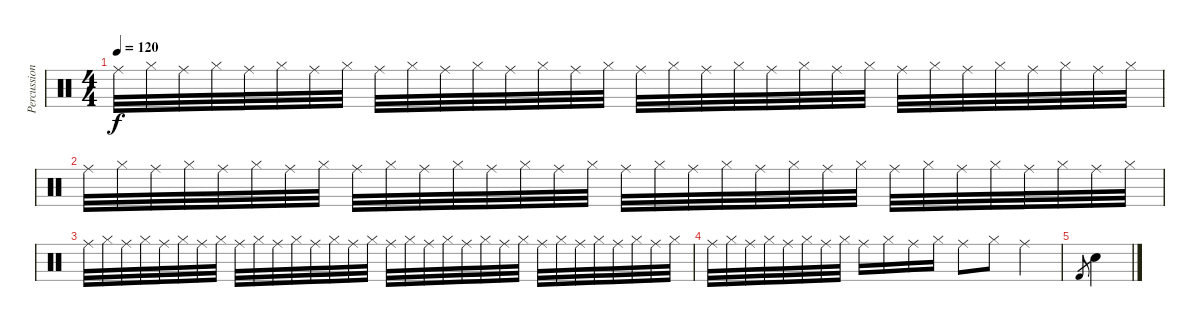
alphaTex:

\track ("Percussion" "Percussion") {instrument percussion}
\staff {score}
\articulation defaults
\ts (4 4)
\tempo 120
\clef neutral
\ks c "Ride (middle)".32{dy f volume 6} "Hi-Hat (closed)".32 "Ride (middle)".32 "Hi-Hat (closed)".32 "Ride (middle)".32 "Hi-Hat (closed)".32 "Ride (middle)".32 "Hi-Hat (closed)".32 "Ride (middle)".32 "Hi-Hat (closed)".32 "Ride (middle)".32 "Hi-Hat (closed)".32 "Ride (middle)".32 "Hi-Hat (closed)".32 "Ride (middle)".32 "Hi-Hat (closed)".32 "Ride (middle)".32 "Hi-Hat (closed)".32 "Ride (middle)".32 "Hi-Hat (closed)".32 "Ride (middle)".32 "Hi-Hat (closed)".32 "Ride (middle)".32 "Hi-Hat (closed)".32 "Ride (middle)".32 "Hi-Hat (closed)".32 "Ride (middle)".32 "Hi-Hat (closed)".32 "Ride (middle)".32 "Hi-Hat (closed)".32 "Ride (middle)".32 "Hi-Hat (closed)".32
|
"Ride (middle)".32 "Hi-Hat (closed)".32 "Ride (middle)".32 "Hi-Hat (closed)".32 "Ride (middle)".32 "Hi-Hat (closed)".32 "Ride (middle)".32 "Hi-Hat (closed)".32 "Ride (middle)".32 "Hi-Hat (closed)".32 "Ride (middle)".32 "Hi-Hat (closed)".32 "Ride (middle)".32 "Hi-Hat (closed)".32 "Ride (middle)".32 "Hi-Hat (closed)".32 "Ride (middle)".32 "Hi-Hat (closed)".32 "Ride (middle)".32 "Hi-Hat (closed)".32 "Ride (middle)".32 "Hi-Hat (closed)".32 "Ride (middle)".32 "Hi-Hat (closed)".32 "Ride (middle)".32 "Hi-Hat (closed)".32 "Ride (middle)".32 "Hi-Hat (closed)".32 "Ride (middle)".32 "Hi-Hat (closed)".32 "Ride (middle)".32 "Hi-Hat (closed)".32 |
"Ride (middle)".32{volume 13} "Hi-Hat (closed)".32 "Ride (middle)".32 "Hi-Hat (closed)".32 "Ride (middle)".32 "Hi-Hat (closed)".32 "Ride (middle)".32 "Hi-Hat (closed)".32 "Ride (middle)".32 "Hi-Hat (closed)".32 "Ride (middle)".32 "Hi-Hat (closed)".32 "Ride (middle)".32 "Hi-Hat (closed)".32 "Ride (middle)".32 "Hi-Hat (closed)".32 "Ride (middle)".32 "Hi-Hat (closed)".32 "Ride (middle)".32 "Hi-Hat (closed)".32 "Ride (middle)".32 "Hi-Hat (closed)".32 "Ride (middle)".32 "Hi-Hat (closed)".32 "Ride (middle)".32 "Hi-Hat (closed)".32 "Ride (middle)".32 "Hi-Hat (closed)".32 "Ride (middle)".32 "Hi-Hat (closed)".32 "Ride (middle)".32 "Hi-Hat (closed)".32 |
"Ride (middle)".32 "Hi-Hat (closed)".32 "Ride (middle)".32 "Hi-Hat (closed)".32 "Ride (middle)".32 "Hi-Hat (closed)".32 "Ride (middle)".32 "Hi-Hat (closed)".32 "Ride (middle)".16 "Hi-Hat (closed)".16 "Ride (middle)".16 "Hi-Hat (closed)".16 "Ride (middle)".8 "Hi-Hat (closed)".8 "Ride (middle)".4 |
"Kick (hit) 2".8{gr} "Electric Snare (hit)".4
